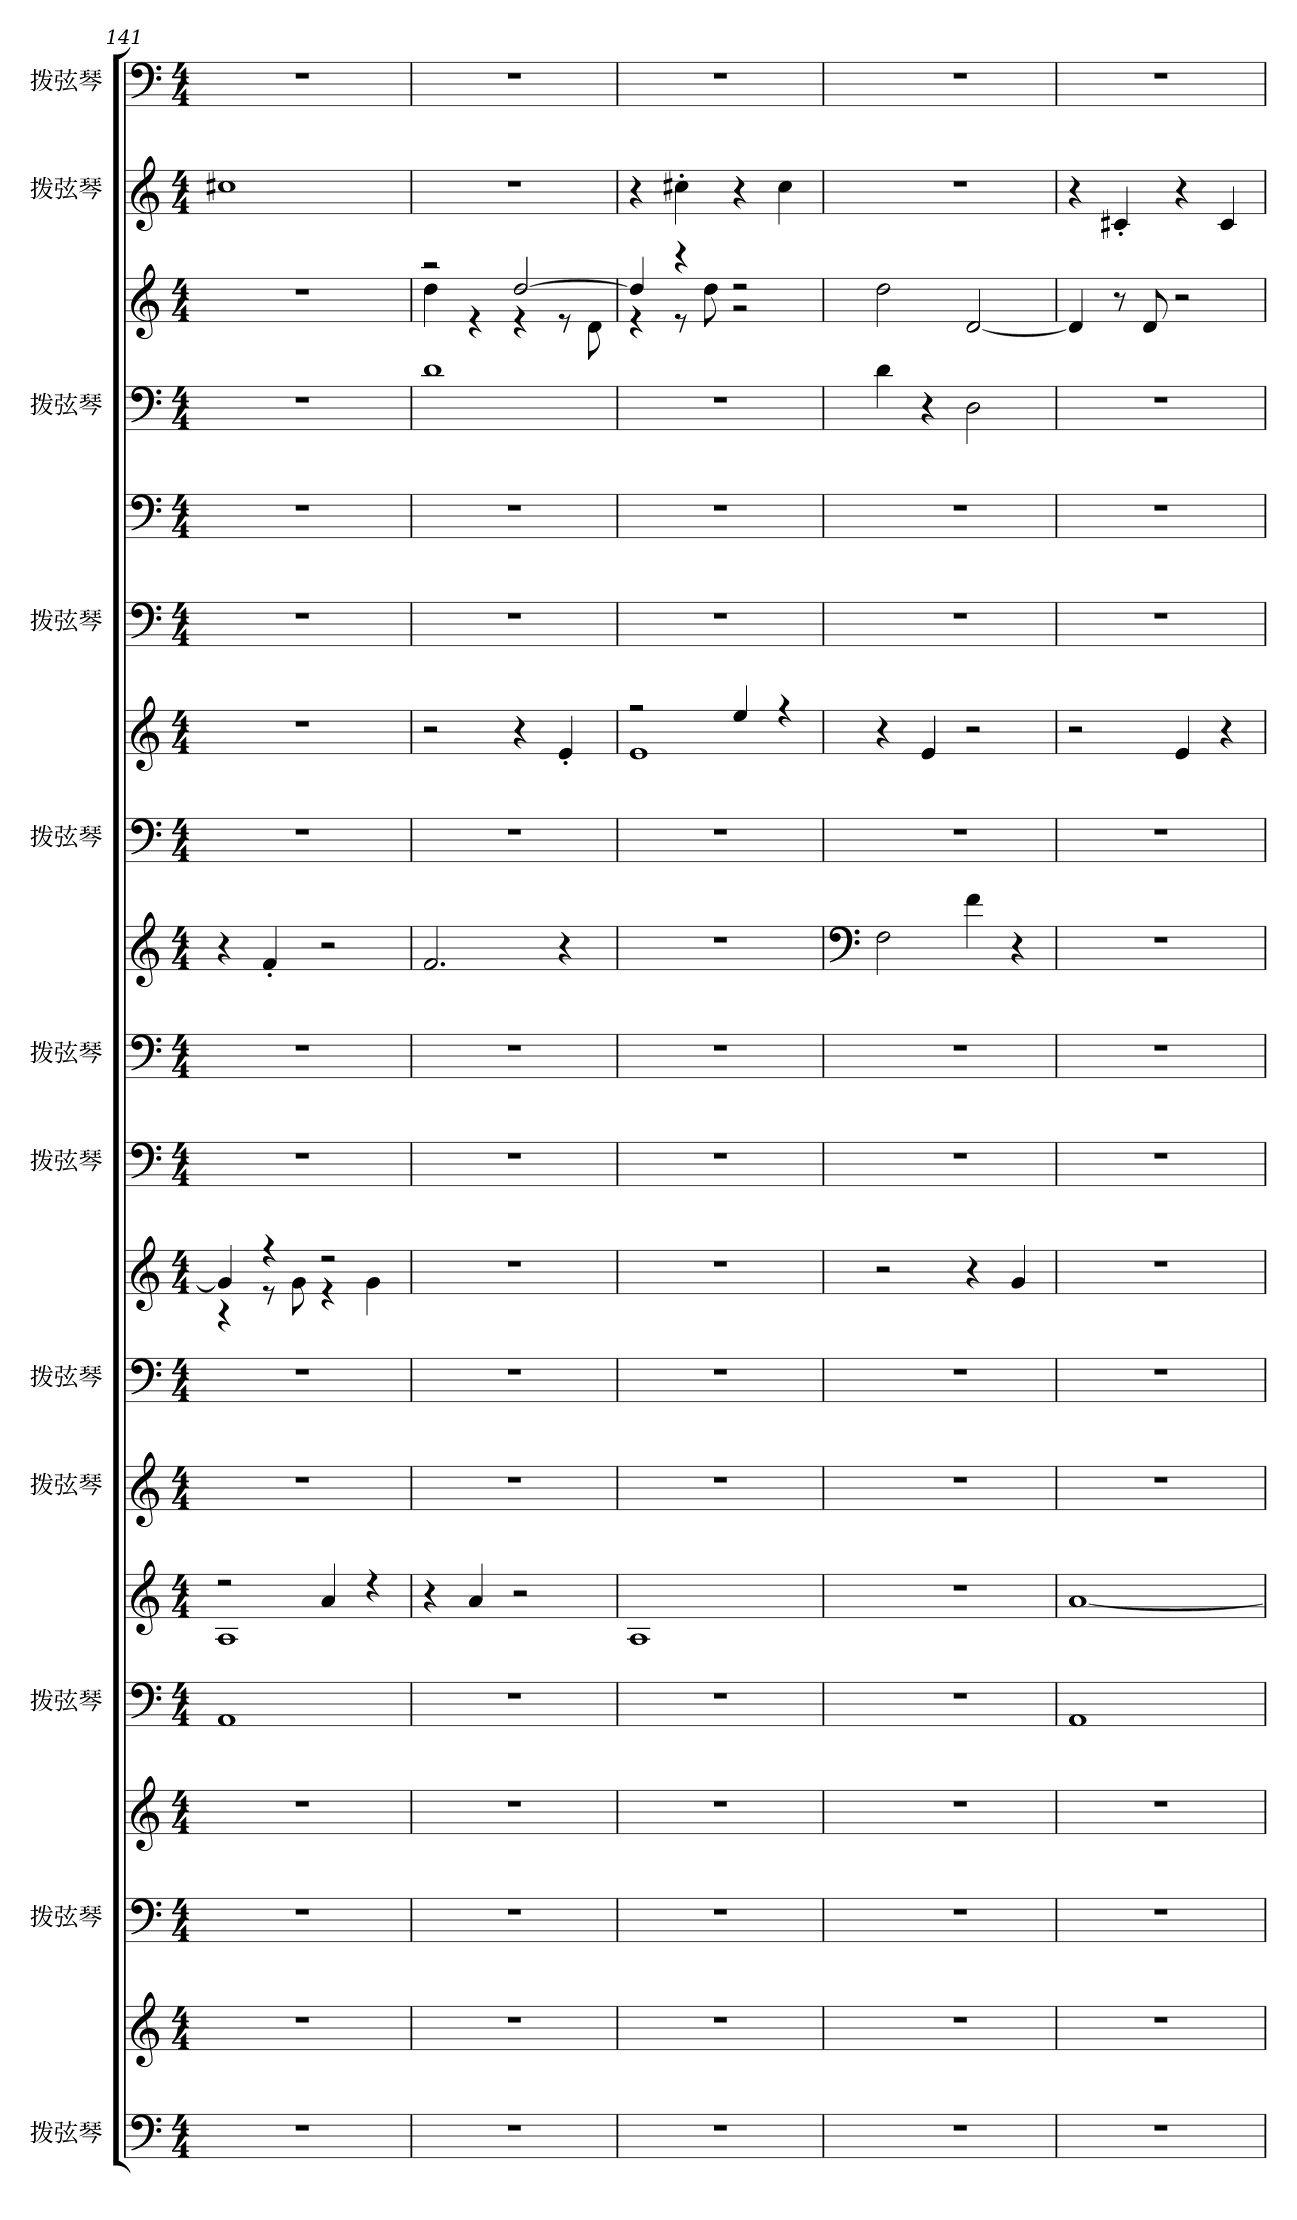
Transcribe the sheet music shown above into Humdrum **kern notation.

**kern	**kern	**kern	**kern	**kern	**kern	**kern	**kern	**kern	**kern	**kern	**kern	**kern	**kern	**kern	**kern	**kern	**kern	**kern	**kern
*part12	*part12	*part11	*part11	*part10	*part10	*part9	*part8	*part8	*part7	*part6	*part6	*part5	*part5	*part4	*part4	*part3	*part3	*part2	*part1
*staff20	*staff19	*staff18	*staff17	*staff16	*staff15	*staff14	*staff13	*staff12	*staff11	*staff10	*staff9	*staff8	*staff7	*staff6	*staff5	*staff4	*staff3	*staff2	*staff1
*I"拨弦琴	*	*I"拨弦琴	*	*I"拨弦琴	*	*I"拨弦琴	*I"拨弦琴	*	*I"拨弦琴	*I"拨弦琴	*	*I"拨弦琴	*	*I"拨弦琴	*	*I"拨弦琴	*	*I"拨弦琴	*I"拨弦琴
*clefF4	*clefG2	*clefF4	*clefG2	*clefF4	*clefG2	*clefG2	*clefF4	*clefG2	*clefF4	*clefF4	*clefG2	*clefF4	*clefG2	*clefF4	*clefF4	*clefF4	*clefG2	*clefG2	*clefF4
*k[]	*k[]	*k[]	*k[]	*k[]	*k[]	*k[]	*k[]	*k[]	*k[]	*k[]	*k[]	*k[]	*k[]	*k[]	*k[]	*k[]	*k[]	*k[]	*k[]
*M4/4	*M4/4	*M4/4	*M4/4	*M4/4	*M4/4	*M4/4	*M4/4	*M4/4	*M4/4	*M4/4	*M4/4	*M4/4	*M4/4	*M4/4	*M4/4	*M4/4	*M4/4	*M4/4	*M4/4
=141	=141	=141	=141	=141	=141	=141	=141	=141	=141	=141	=141	=141	=141	=141	=141	=141	=141	=141	=141
*	*	*	*	*	*^	*	*	*^	*	*	*	*	*	*	*	*	*	*	*
1r	1r	1r	1r	1AA	2r	1A	1r	1r	4g/]	4r	1r	1r	4r	1r	1r	1r	1r	1r	1r	1cc#X	1r
.	.	.	.	.	.	.	.	.	4r	8r	.	.	4f'/	.	.	.	.	.	.	.	.
.	.	.	.	.	.	.	.	.	.	8g\	.	.	.	.	.	.	.	.	.	.	.
.	.	.	.	.	4a/	.	.	.	2r	4r	.	.	2r	.	.	.	.	.	.	.	.
.	.	.	.	.	4r	.	.	.	.	4g\	.	.	.	.	.	.	.	.	.	.	.
*	*	*	*	*	*v	*v	*	*	*v	*v	*	*	*	*	*	*	*	*	*	*	*
=142	=142	=142	=142	=142	=142	=142	=142	=142	=142	=142	=142	=142	=142	=142	=142	=142	=142	=142	=142
*	*	*	*	*	*	*	*	*	*	*	*	*	*	*	*	*	*^	*	*
1r	1r	1r	1r	1r	4r	1r	1r	1r	1r	1r	2.f/	1r	2r	1r	1r	1d	2r	4dd\	1r	1r
.	.	.	.	.	4a/	.	.	.	.	.	.	.	.	.	.	.	.	4r	.	.
.	.	.	.	.	2r	.	.	.	.	.	.	.	4r	.	.	.	[2dd/	4r	.	.
.	.	.	.	.	.	.	.	.	.	.	4r	.	4e'/	.	.	.	.	8r	.	.
.	.	.	.	.	.	.	.	.	.	.	.	.	.	.	.	.	.	8d\	.	.
=143	=143	=143	=143	=143	=143	=143	=143	=143	=143	=143	=143	=143	=143	=143	=143	=143	=143	=143	=143	=143
*	*	*	*	*	*	*	*	*	*	*	*	*	*^	*	*	*	*	*	*	*
1r	1r	1r	1r	1r	1A	1r	1r	1r	1r	1r	1r	1r	2r	1e	1r	1r	1r	4dd/]	4r	4r	1r
.	.	.	.	.	.	.	.	.	.	.	.	.	.	.	.	.	.	4r	8r	4cc#X'\	.
.	.	.	.	.	.	.	.	.	.	.	.	.	.	.	.	.	.	.	8dd\	.	.
.	.	.	.	.	.	.	.	.	.	.	.	.	4ee/	.	.	.	.	2r	2r	4r	.
.	.	.	.	.	.	.	.	.	.	.	.	.	4r	.	.	.	.	.	.	4cc#\	.
*	*	*	*	*	*	*	*	*	*	*	*	*	*v	*v	*	*	*	*v	*v	*	*
=144	=144	=144	=144	=144	=144	=144	=144	=144	=144	=144	=144	=144	=144	=144	=144	=144	=144	=144	=144
*	*	*	*	*	*	*	*	*	*	*	*clefF4	*	*	*	*	*	*	*	*
1r	1r	1r	1r	1r	1r	1r	1r	2r	1r	1r	2F\	1r	4r	1r	1r	4d\	2dd\	1r	1r
.	.	.	.	.	.	.	.	.	.	.	.	.	4e/	.	.	4r	.	.	.
.	.	.	.	.	.	.	.	4r	.	.	4f\	.	2r	.	.	2D\	[2d/	.	.
.	.	.	.	.	.	.	.	4g/	.	.	4r	.	.	.	.	.	.	.	.
=145	=145	=145	=145	=145	=145	=145	=145	=145	=145	=145	=145	=145	=145	=145	=145	=145	=145	=145	=145
1r	1r	1r	1r	1AA	[1a	1r	1r	1r	1r	1r	1r	1r	2r	1r	1r	1r	4d/]	4r	1r
.	.	.	.	.	.	.	.	.	.	.	.	.	.	.	.	.	8r	4c#X'/	.
.	.	.	.	.	.	.	.	.	.	.	.	.	.	.	.	.	8d/	.	.
.	.	.	.	.	.	.	.	.	.	.	.	.	4e/	.	.	.	2r	4r	.
.	.	.	.	.	.	.	.	.	.	.	.	.	4r	.	.	.	.	4c#/	.
=	=	=	=	=	=	=	=	=	=	=	=	=	=	=	=	=	=	=	=
*-	*-	*-	*-	*-	*-	*-	*-	*-	*-	*-	*-	*-	*-	*-	*-	*-	*-	*-	*-
